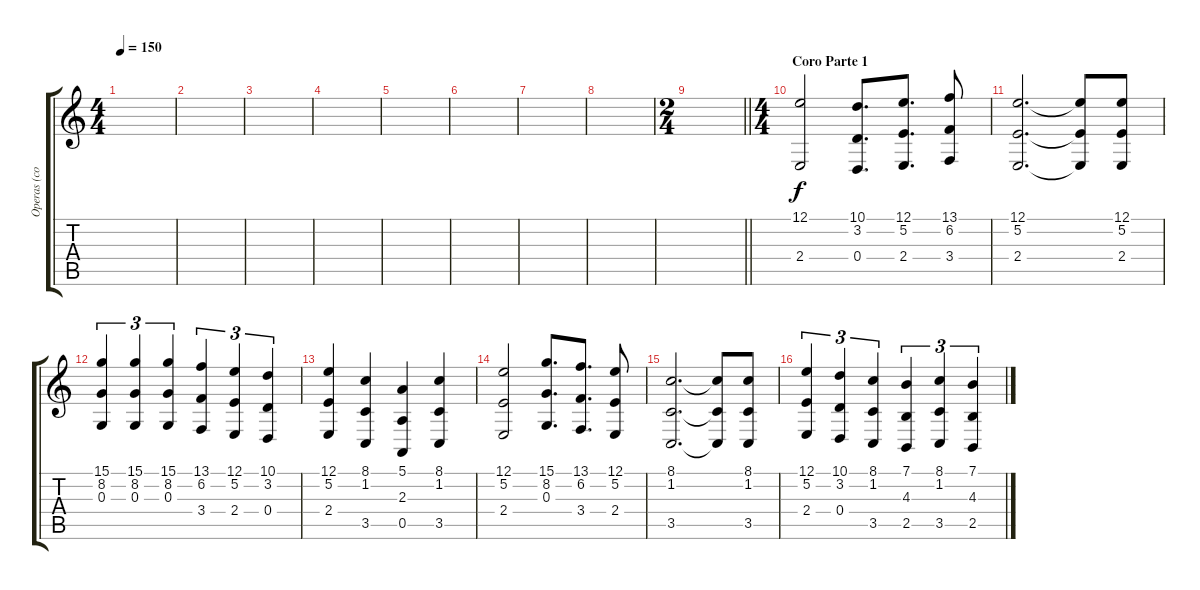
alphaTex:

\track ("Operas (coros)" "Operas (co") {instrument choiraahs}
\staff {score tabs}
\tuning (E4 B3 G3 D3 A2 E2) {hide}
\ts (4 4)
\tempo 150
\clef g2
\ks c
|
|
|
|
|
|
|
|
\ts (2 4)
\barLineRight lightlight
|
\ts (4 4)
\section ("" "Coro Parte 1")
(12.1 2.4).2 (10.1 3.2 0.4).8{d} (12.1 5.2 2.4).8{d} (13.1 6.2 3.4).8 |
(12.1 5.2 2.4).2{d} (12.1{t} 5.2{t} 2.4{t}).8 (12.1 5.2 2.4).8 |
(15.1 8.2 0.3).4{tu (3 2)} (15.1 8.2 0.3).4{tu (3 2)} (15.1 8.2 0.3).4{tu (3 2)} (13.1 6.2 3.4).4{tu (3 2)} (12.1 5.2 2.4).4{tu (3 2)} (10.1 3.2 0.4).4{tu (3 2)} |
(12.1 5.2 2.4).4 (8.1 1.2 3.5).4 (5.1 2.3 0.5).4 (8.1 1.2 3.5).4 |
(12.1 5.2 2.4).2 (15.1 8.2 0.3).8{d} (13.1 6.2 3.4).8{d} (12.1 5.2 2.4).8 |
(8.1 1.2 3.5).2{d} (8.1{t} 1.2{t} 3.5{t}).8 (8.1 1.2 3.5).8 |
(12.1 5.2 2.4).4{tu (3 2)} (10.1 3.2 0.4).4{tu (3 2)} (8.1 1.2 3.5).4{tu (3 2)} (7.1 4.3 2.5).4{tu (3 2)} (8.1 1.2 3.5).4{tu (3 2)} (7.1 4.3 2.5).4{tu (3 2)}
